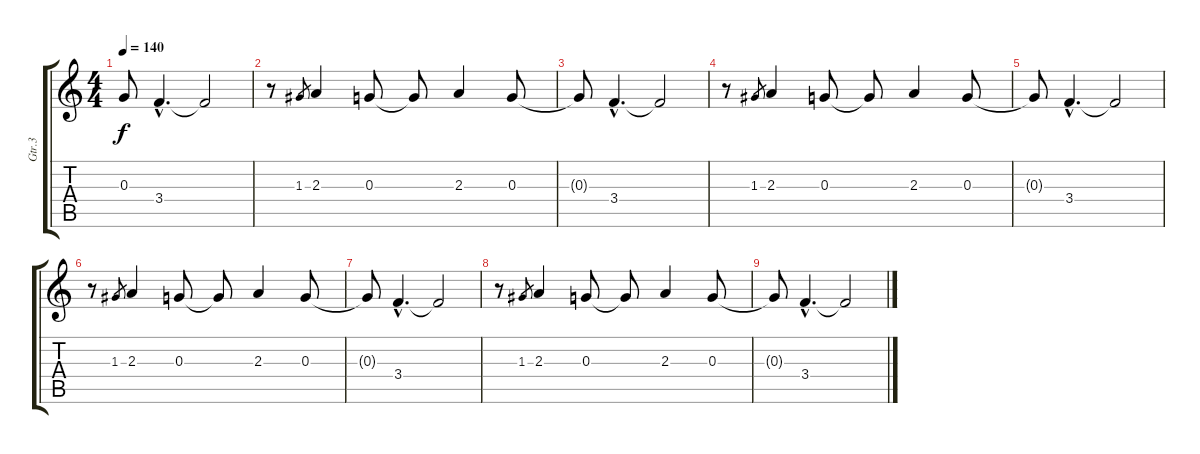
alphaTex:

\track ("Gtr.3" "Gtr.3") {instrument acousticguitarsteel}
\staff {score tabs}
\tuning (E4 B3 G3 D3 A2 D2) {hide}
\ts (4 4)
\tempo 140
\clef g2
\ks c
0.3{t}.8{dy f} 3.4{hac}.4{d} 3.4{t}.2 |
r.8 1.3.8{gr} 2.3.4 0.3.8 0.3{t}.8 2.3.4 0.3.8 |
0.3{t}.8 3.4{hac}.4{d} 3.4{t}.2 |
r.8 1.3.8{gr} 2.3.4 0.3.8 0.3{t}.8 2.3.4 0.3.8 |
0.3{t}.8 3.4{hac}.4{d} 3.4{t}.2 |
r.8 1.3.8{gr} 2.3.4 0.3.8 0.3{t}.8 2.3.4 0.3.8 |
0.3{t}.8 3.4{hac}.4{d} 3.4{t}.2 |
r.8 1.3.8{gr} 2.3.4 0.3.8 0.3{t}.8 2.3.4 0.3.8 |
0.3{t}.8 3.4{hac}.4{d} 3.4{t}.2
